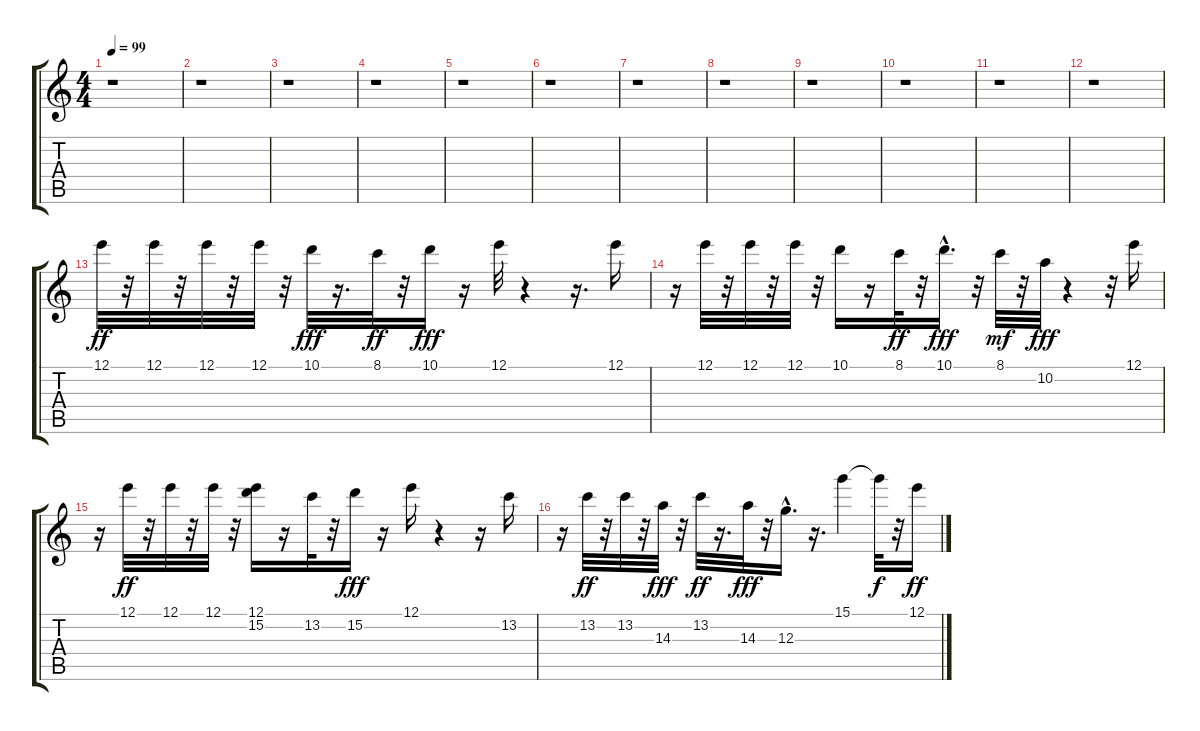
\track "" {instrument acousticguitarnylon}
\staff {score tabs}
\tuning (E4 B3 G3 D3 A2 E2) {hide}
\ts (4 4)
\tempo 99
\clef g2
\ks c
r.1{dy fff} |
r.1 |
r.1 |
r.1 |
r.1 |
r.1 |
r.1 |
r.1 |
r.1 |
r.1 |
r.1 |
r.1 |
12.1.32{dy ff} r.32 12.1.32 r.32 12.1.32 r.32 12.1.32 r.32 10.1.32{dy fff} r.16{d} 8.1.32{dy ff} r.32 10.1.16{dy fff} r.16 12.1.32 r.4 r.16{d} 12.1.16 |
r.16 12.1.32 r.32 12.1.32 r.32 12.1.32 r.32 10.1.16 r.16 8.1.32{dy ff} r.32 10.1{hac}.16{d dy fff} r.32 8.1.32{dy mf} r.32 10.2.32{dy fff} r.4 r.32 12.1.16 |
r.16 12.1.32{dy ff} r.32 12.1.32 r.32 12.1.32 r.32 (12.1 15.2).16 r.16 13.2.32 r.32 15.2.16{dy fff} r.16 12.1.16 r.4 r.16 13.2.16 |
r.16 13.2.32{dy ff} r.32 13.2.32 r.32 14.3.32{dy fff} r.32 13.2.32{dy ff} r.16{d} 14.3.32{dy fff} r.32 12.3{hac}.16{d} r.16{d} 15.1.4 15.1{t}.32{dy f} r.32 12.1.16{dy ff}
